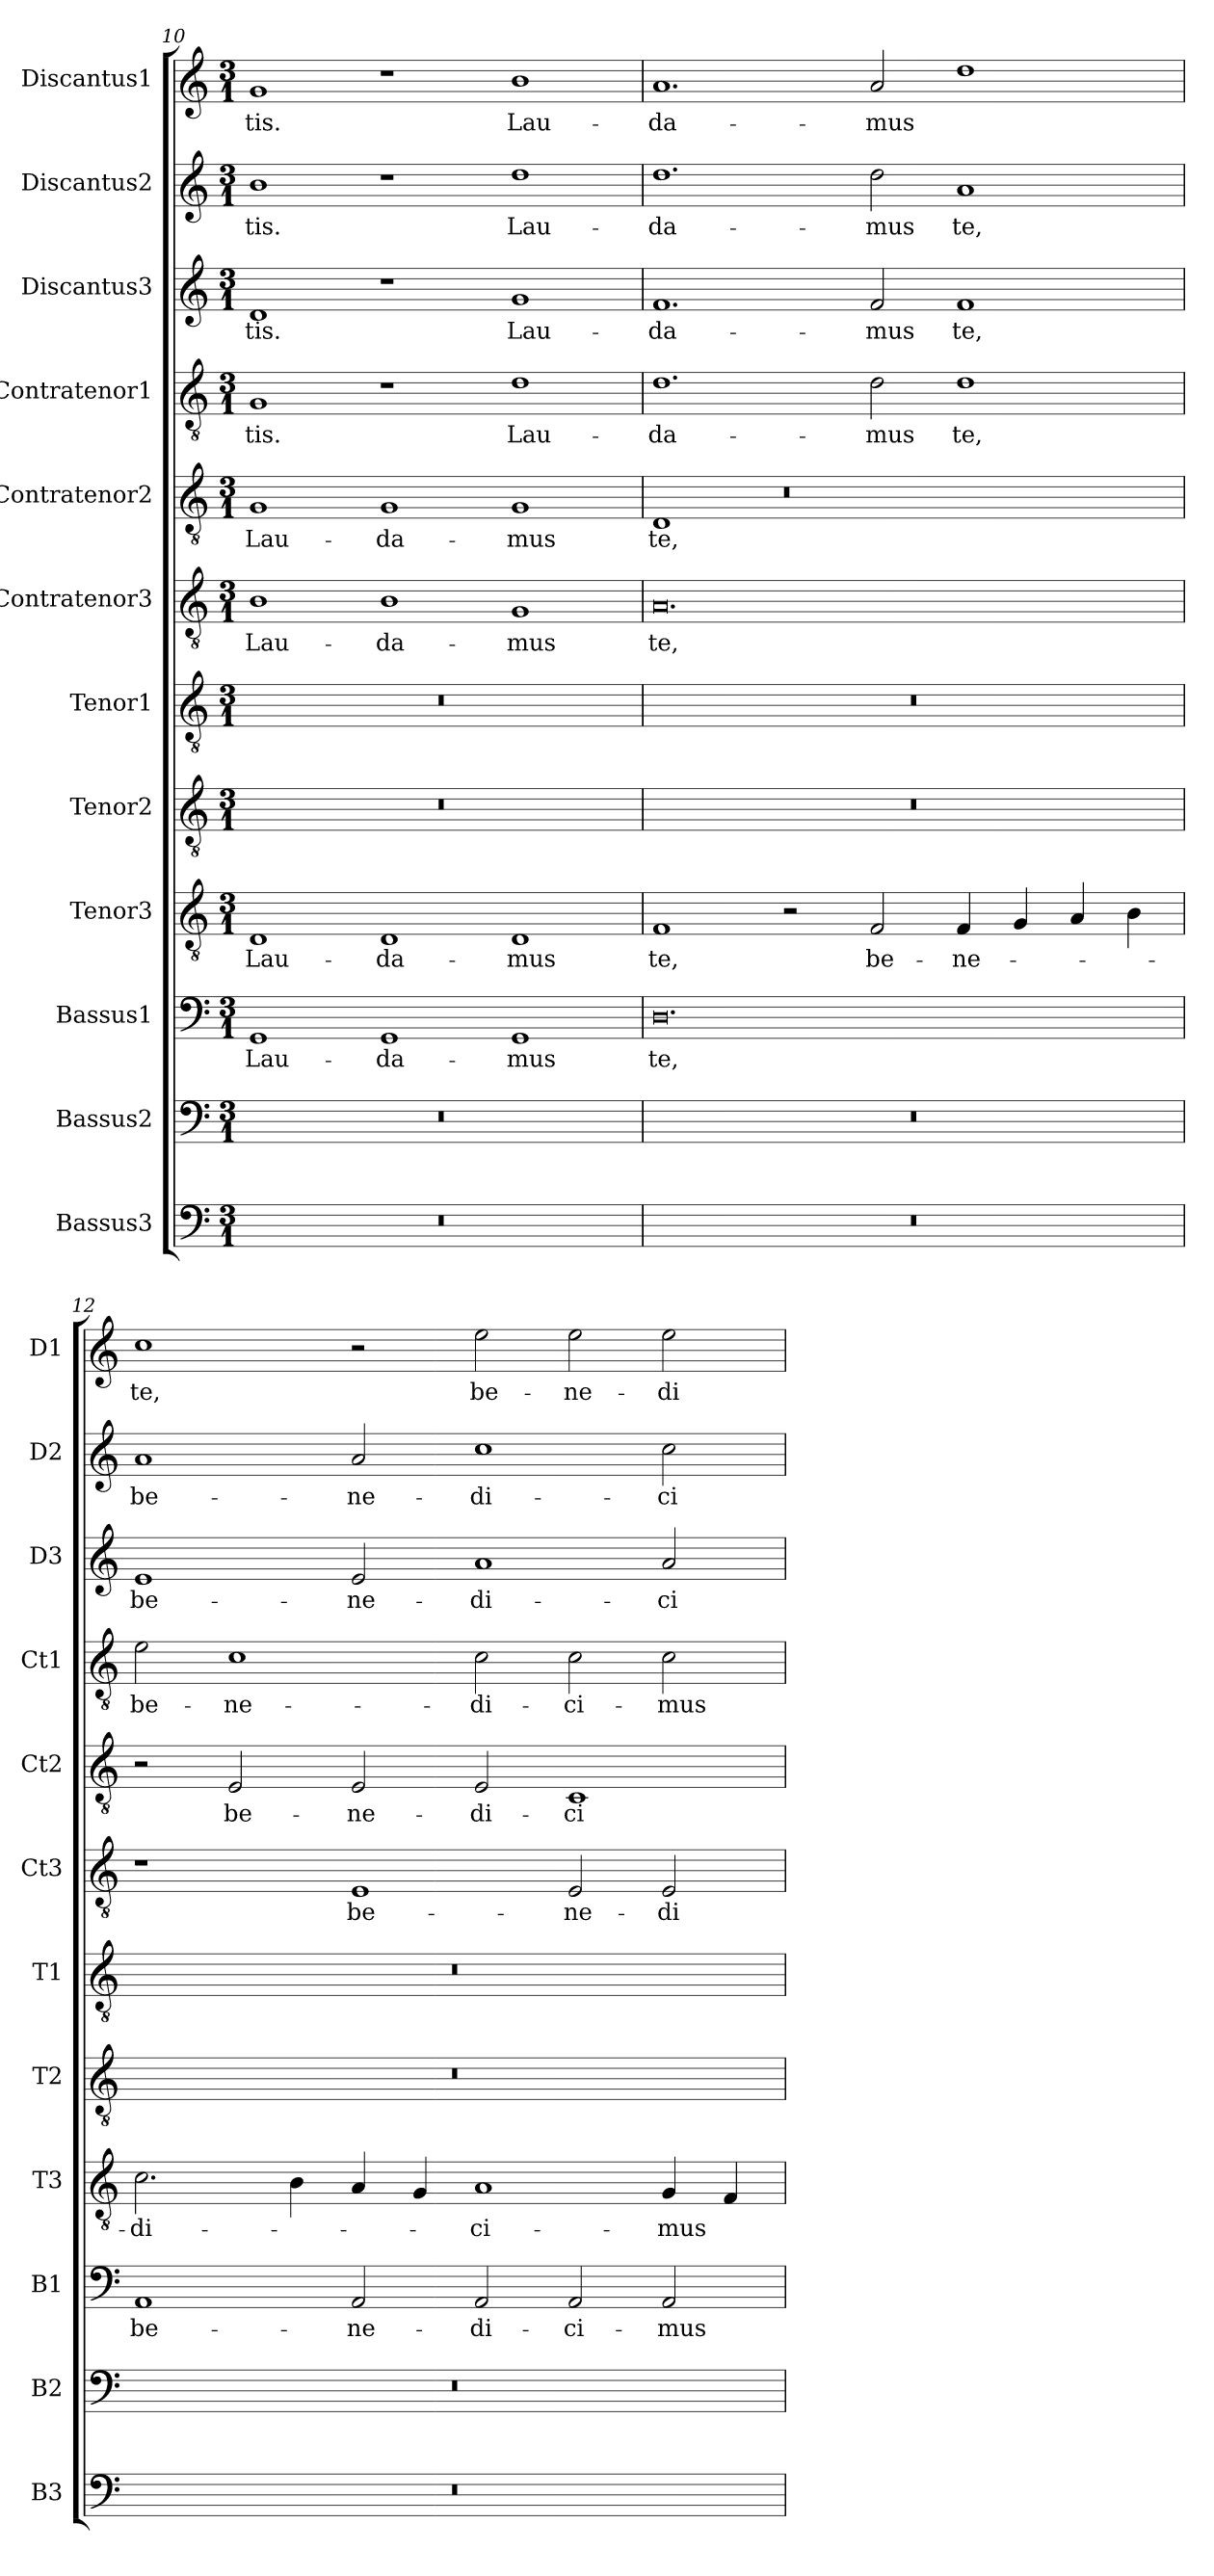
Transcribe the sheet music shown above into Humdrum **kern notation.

**kern	**kern	**kern	**text	**kern	**text	**kern	**kern	**kern	**text	**kern	**text	**kern	**text	**kern	**text	**kern	**text	**kern	**text
*part12	*part11	*part10	*part10	*part9	*part9	*part8	*part7	*part6	*part6	*part5	*part5	*part4	*part4	*part3	*part3	*part2	*part2	*part1	*part1
*staff12	*staff11	*staff10	*staff10	*staff9	*staff9	*staff8	*staff7	*staff6	*staff6	*staff5	*staff5	*staff4	*staff4	*staff3	*staff3	*staff2	*staff2	*staff1	*staff1
*I"Bassus3	*I"Bassus2	*I"Bassus1	*	*I"Tenor3	*	*I"Tenor2	*I"Tenor1	*I"Contratenor3	*	*I"Contratenor2	*	*I"Contratenor1	*	*I"Discantus3	*	*I"Discantus2	*	*I"Discantus1	*
*I'B3	*I'B2	*I'B1	*	*I'T3	*	*I'T2	*I'T1	*I'Ct3	*	*I'Ct2	*	*I'Ct1	*	*I'D3	*	*I'D2	*	*I'D1	*
*clefF4	*clefF4	*clefF4	*	*clefGv2	*	*clefGv2	*clefGv2	*clefGv2	*	*clefGv2	*	*clefGv2	*	*clefG2	*	*clefG2	*	*clefG2	*
*k[]	*k[]	*k[]	*	*k[]	*	*k[]	*k[]	*k[]	*	*k[]	*	*k[]	*	*k[]	*	*k[]	*	*k[]	*
*M3/1	*M3/1	*M3/1	*	*M3/1	*	*M3/1	*M3/1	*M3/1	*	*M3/1	*	*M3/1	*	*M3/1	*	*M3/1	*	*M3/1	*
=10	=10	=10	=10	=10	=10	=10	=10	=10	=10	=10	=10	=10	=10	=10	=10	=10	=10	=10	=10
0.r	0.r	1GG	Lau-	1D	Lau-	0.r	0.r	1B	Lau-	1G	Lau-	1G	-tis.	1d	-tis.	1b	-tis.	1g	-tis.
.	.	1GG	-da-	1D	-da-	.	.	1B	-da-	1G	-da-	1r	.	1r	.	1r	.	1r	.
.	.	1GG	-mus	1D	-mus	.	.	1G	-mus	1G	-mus	1d	Lau-	1g	Lau-	1dd	Lau-	1b	Lau-
=11	=11	=11	=11	=11	=11	=11	=11	=11	=11	=11	=11	=11	=11	=11	=11	=11	=11	=11	=11
0.r	0.r	0.D	te,	1F	te,	0.r	0.r	0.A	te,	1D	te,	1.d	-da-	1.f	-da-	1.dd	-da-	1.a	-da-
.	.	.	.	2r	.	.	.	.	.	0r	.	.	.	.	.	.	.	.	.
.	.	.	.	2F	be-	.	.	.	.	.	.	2d	-mus	2f	-mus	2dd	-mus	2a	-mus
.	.	.	.	4F	-ne-	.	.	.	.	.	.	1d	te,	1f	te,	1a	te,	1dd	.
.	.	.	.	4G	.	.	.	.	.	.	.	.	.	.	.	.	.	.	.
.	.	.	.	4A	.	.	.	.	.	.	.	.	.	.	.	.	.	.	.
.	.	.	.	4B	.	.	.	.	.	.	.	.	.	.	.	.	.	.	.
=12	=12	=12	=12	=12	=12	=12	=12	=12	=12	=12	=12	=12	=12	=12	=12	=12	=12	=12	=12
0.r	0.r	1AA	be-	2.c	-di-	0.r	0.r	1r	.	2r	.	2e	be-	1e	be-	1a	be-	1cc	te,
.	.	.	.	.	.	.	.	.	.	2E	be-	1c	-ne-	.	.	.	.	.	.
.	.	.	.	4B	.	.	.	.	.	.	.	.	.	.	.	.	.	.	.
.	.	2AA	-ne-	4A	.	.	.	1E	be-	2E	-ne-	.	.	2e	-ne-	2a	-ne-	2r	.
.	.	.	.	4G	.	.	.	.	.	.	.	.	.	.	.	.	.	.	.
.	.	2AA	-di-	1A	-ci-	.	.	.	.	2E	-di-	2c	-di-	1a	-di-	1cc	-di-	2ee	be-
.	.	2AA	-ci-	.	.	.	.	2E	-ne-	1C	-ci-	2c	-ci-	.	.	.	.	2ee	-ne-
.	.	2AA	-mus	4G	-mus	.	.	2E	-di-	.	.	2c	-mus	2a	-ci-	2cc	-ci-	2ee	-di-
.	.	.	.	4F	.	.	.	.	.	.	.	.	.	.	.	.	.	.	.
=	=	=	=	=	=	=	=	=	=	=	=	=	=	=	=	=	=	=	=
*-	*-	*-	*-	*-	*-	*-	*-	*-	*-	*-	*-	*-	*-	*-	*-	*-	*-	*-	*-
